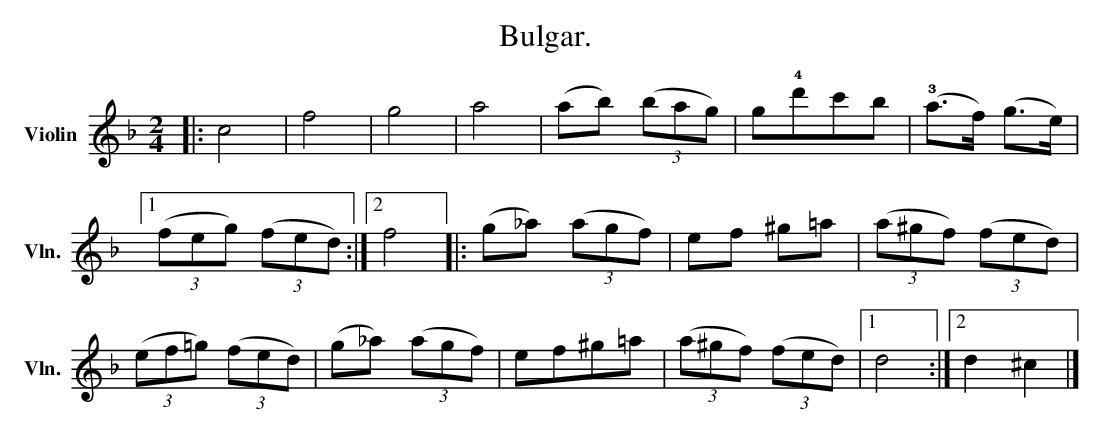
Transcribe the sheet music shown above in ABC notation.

X:1
T:Bulgar.
L:1/8
M:2/4
K:F
V:1 treble nm="Violin" snm="Vln."
V:1
|: c4 | f4 | g4 | a4 | (ab) (3(bag) | g!4!d'c'b | (!3!a>f) (g>e) |1$ (3(feg) (3(fed) :|2 f4 |: %9
 (g_a) (3(agf) | ef ^g=a | (3(a^gf) (3(fed) |$ (3(ef=g) (3(fed) | (g_a) (3(agf) | ef^g=a | %15
 (3(a^gf) (3(fed) |1 d4 :|2 d2 ^c2 |] %18
